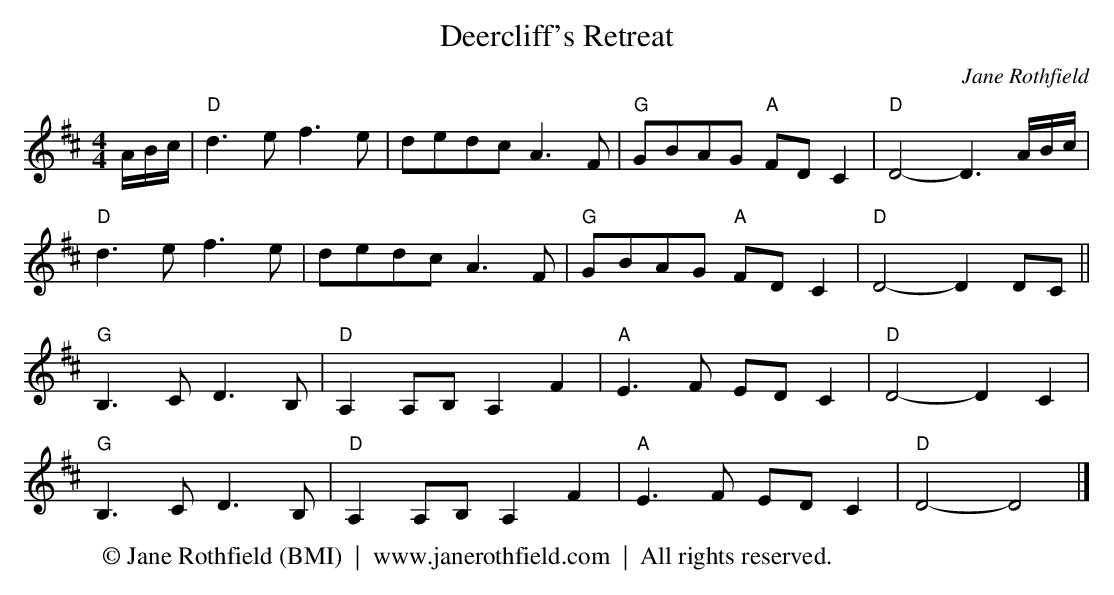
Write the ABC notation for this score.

X:1
T:Deercliff's Retreat
C:Jane Rothfield
M:4/4
L:1/8
K:D
A/B/c/|"D"d3ef3 e|dedc A3 F|"G"GBAG "A"FDC2|"D"D4-D3 A/B/c/|
"D"d3ef3 e|dedc A3 F|"G"GBAG "A"FDC2|"D"D4-D2 DC||
"G"B,3 CD3B,|"D"A,2A,B,A,2 F2|"A"E3F ED C2|"D"D4-D2 C2|
"G"B,3 CD3B,|"D"A,2A,B,A,2 F2|"A"E3F ED C2|"D"D4-D4|]
W: © Jane Rothfield (BMI)  |  www.janerothfield.com  |  All rights reserved.
